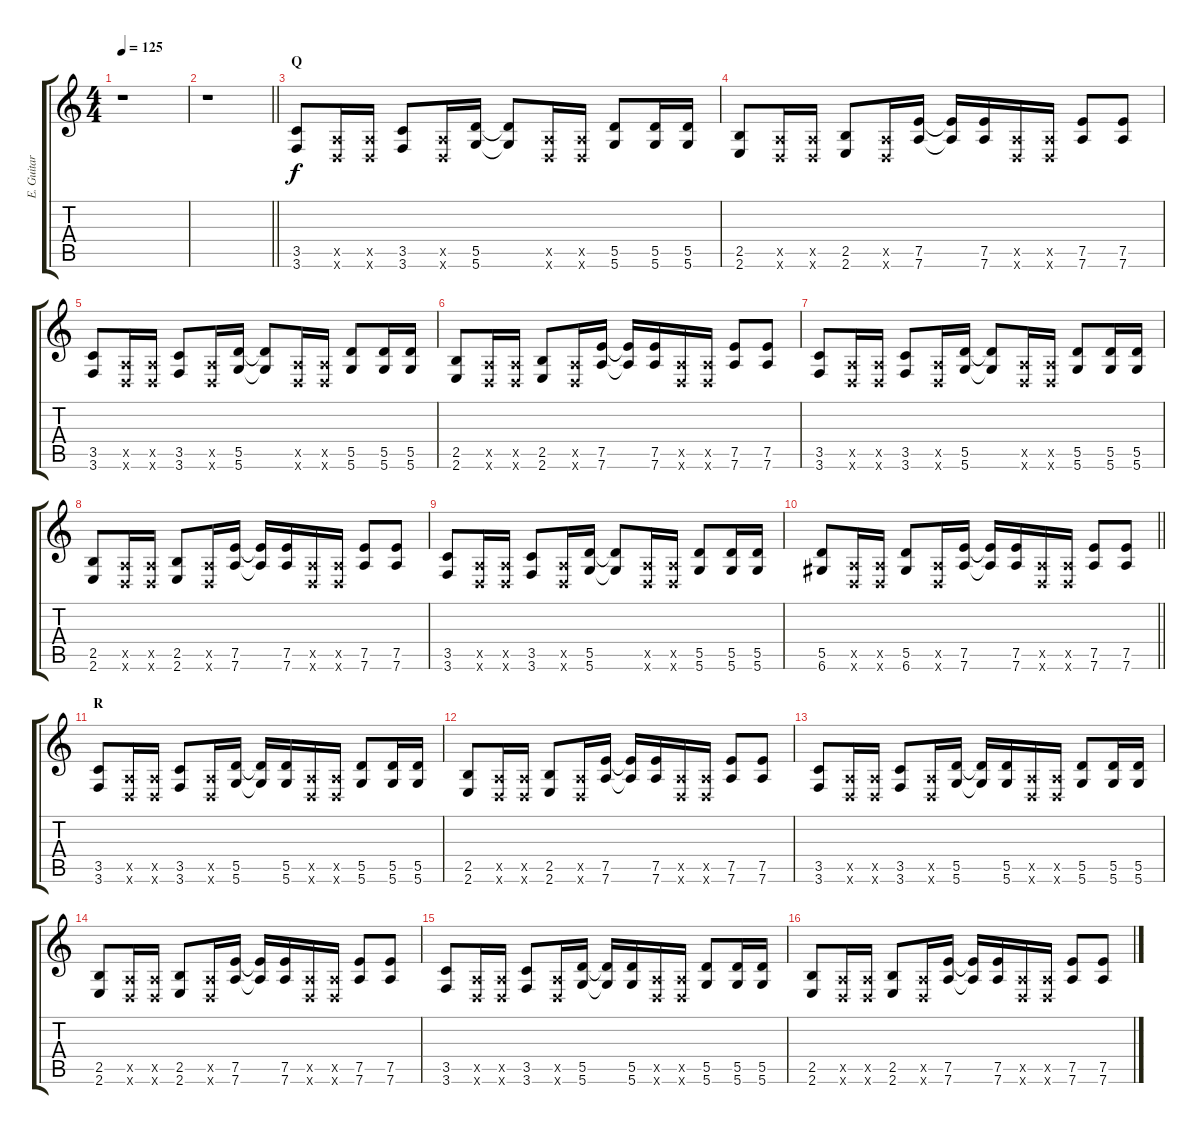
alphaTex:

\track ("E. Guitar I" "E. Guitar ") {instrument overdrivenguitar}
\staff {score tabs}
\tuning (E4 B3 G3 D3 A2 D2) {hide}
\ts (4 4)
\tempo 125
\clef g2
\ks c
r.1{dy f} |
\barLineRight lightlight
r.1 |
\section ("" "Q")
(3.5 3.6).8 (0.5{x} 0.6{x}).16 (0.5{x} 0.6{x}).16 (3.5 3.6).8 (0.5{x} 0.6{x}).16 (5.5 5.6).16 (5.5{t} 5.6{t}).8 (0.5{x} 0.6{x}).16 (0.5{x} 0.6{x}).16 (5.5 5.6).8 (5.5 5.6).16 (5.5 5.6).16 |
(2.5 2.6).8 (0.5{x} 0.6{x}).16 (0.5{x} 0.6{x}).16 (2.5 2.6).8 (0.5{x} 0.6{x}).16 (7.5 7.6).16 (7.5{t} 7.6{t}).16 (7.5 7.6).16 (0.5{x} 0.6{x}).16 (0.5{x} 0.6{x}).16 (7.5 7.6).8 (7.5 7.6).8 |
(3.5 3.6).8 (0.5{x} 0.6{x}).16 (0.5{x} 0.6{x}).16 (3.5 3.6).8 (0.5{x} 0.6{x}).16 (5.5 5.6).16 (5.5{t} 5.6{t}).8 (0.5{x} 0.6{x}).16 (0.5{x} 0.6{x}).16 (5.5 5.6).8 (5.5 5.6).16 (5.5 5.6).16 |
(2.5 2.6).8 (0.5{x} 0.6{x}).16 (0.5{x} 0.6{x}).16 (2.5 2.6).8 (0.5{x} 0.6{x}).16 (7.5 7.6).16 (7.5{t} 7.6{t}).16 (7.5 7.6).16 (0.5{x} 0.6{x}).16 (0.5{x} 0.6{x}).16 (7.5 7.6).8 (7.5 7.6).8 |
(3.5 3.6).8 (0.5{x} 0.6{x}).16 (0.5{x} 0.6{x}).16 (3.5 3.6).8 (0.5{x} 0.6{x}).16 (5.5 5.6).16 (5.5{t} 5.6{t}).8 (0.5{x} 0.6{x}).16 (0.5{x} 0.6{x}).16 (5.5 5.6).8 (5.5 5.6).16 (5.5 5.6).16 |
(2.5 2.6).8 (0.5{x} 0.6{x}).16 (0.5{x} 0.6{x}).16 (2.5 2.6).8 (0.5{x} 0.6{x}).16 (7.5 7.6).16 (7.5{t} 7.6{t}).16 (7.5 7.6).16 (0.5{x} 0.6{x}).16 (0.5{x} 0.6{x}).16 (7.5 7.6).8 (7.5 7.6).8 |
(3.5 3.6).8 (0.5{x} 0.6{x}).16 (0.5{x} 0.6{x}).16 (3.5 3.6).8 (0.5{x} 0.6{x}).16 (5.5 5.6).16 (5.5{t} 5.6{t}).8 (0.5{x} 0.6{x}).16 (0.5{x} 0.6{x}).16 (5.5 5.6).8 (5.5 5.6).16 (5.5 5.6).16 |
\barLineRight lightlight
(5.5 6.6).8 (0.5{x} 0.6{x}).16 (0.5{x} 0.6{x}).16 (5.5 6.6).8 (0.5{x} 0.6{x}).16 (7.5 7.6).16 (7.5{t} 7.6{t}).16 (7.5 7.6).16 (0.5{x} 0.6{x}).16 (0.5{x} 0.6{x}).16 (7.5 7.6).8 (7.5 7.6).8 |
\section ("" "R")
(3.5 3.6).8 (0.5{x} 0.6{x}).16 (0.5{x} 0.6{x}).16 (3.5 3.6).8 (0.5{x} 0.6{x}).16 (5.5 5.6).16 (5.5{t} 5.6{t}).16 (5.5 5.6).16 (0.5{x} 0.6{x}).16 (0.5{x} 0.6{x}).16 (5.5 5.6).8 (5.5 5.6).16 (5.5 5.6).16 |
(2.5 2.6).8 (0.5{x} 0.6{x}).16 (0.5{x} 0.6{x}).16 (2.5 2.6).8 (0.5{x} 0.6{x}).16 (7.5 7.6).16 (7.5{t} 7.6{t}).16 (7.5 7.6).16 (0.5{x} 0.6{x}).16 (0.5{x} 0.6{x}).16 (7.5 7.6).8 (7.5 7.6).8 |
(3.5 3.6).8 (0.5{x} 0.6{x}).16 (0.5{x} 0.6{x}).16 (3.5 3.6).8 (0.5{x} 0.6{x}).16 (5.5 5.6).16 (5.5{t} 5.6{t}).16 (5.5 5.6).16 (0.5{x} 0.6{x}).16 (0.5{x} 0.6{x}).16 (5.5 5.6).8 (5.5 5.6).16 (5.5 5.6).16 |
(2.5 2.6).8 (0.5{x} 0.6{x}).16 (0.5{x} 0.6{x}).16 (2.5 2.6).8 (0.5{x} 0.6{x}).16 (7.5 7.6).16 (7.5{t} 7.6{t}).16 (7.5 7.6).16 (0.5{x} 0.6{x}).16 (0.5{x} 0.6{x}).16 (7.5 7.6).8 (7.5 7.6).8 |
(3.5 3.6).8 (0.5{x} 0.6{x}).16 (0.5{x} 0.6{x}).16 (3.5 3.6).8 (0.5{x} 0.6{x}).16 (5.5 5.6).16 (5.5{t} 5.6{t}).16 (5.5 5.6).16 (0.5{x} 0.6{x}).16 (0.5{x} 0.6{x}).16 (5.5 5.6).8 (5.5 5.6).16 (5.5 5.6).16 |
(2.5 2.6).8 (0.5{x} 0.6{x}).16 (0.5{x} 0.6{x}).16 (2.5 2.6).8 (0.5{x} 0.6{x}).16 (7.5 7.6).16 (7.5{t} 7.6{t}).16 (7.5 7.6).16 (0.5{x} 0.6{x}).16 (0.5{x} 0.6{x}).16 (7.5 7.6).8 (7.5 7.6).8
